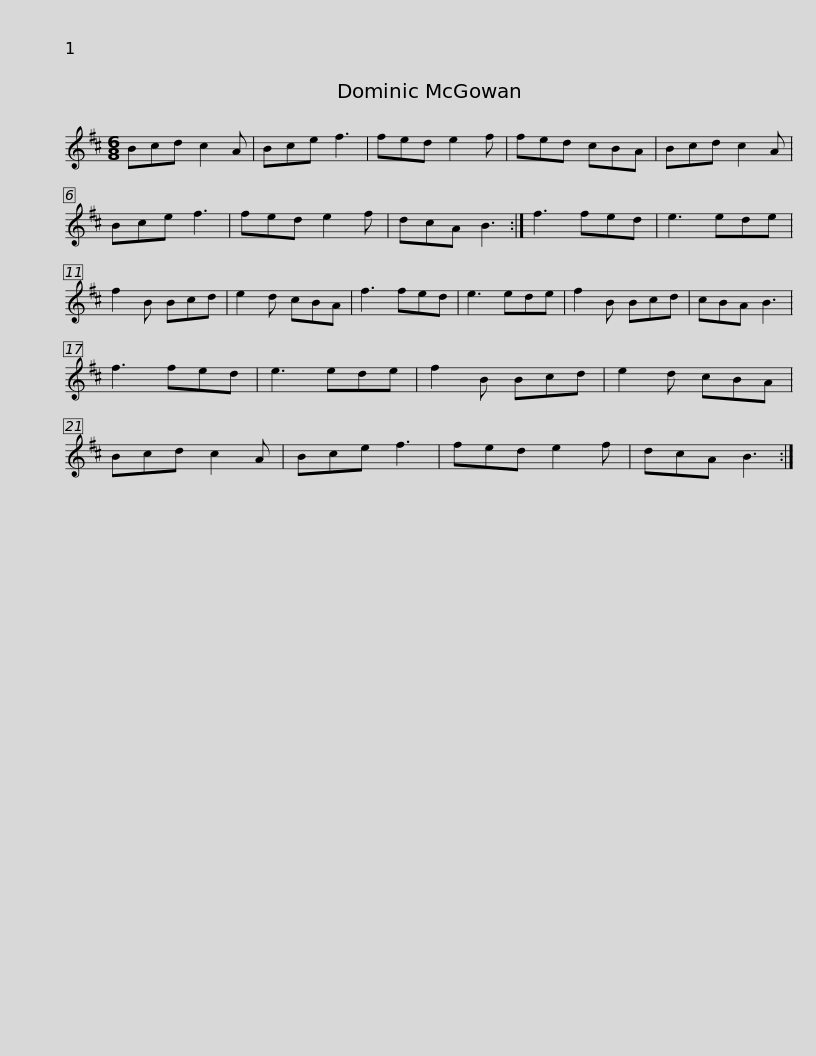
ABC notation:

X:1
L:1/8
M:6/8
I:linebreak $
K:Bmin
V:1 treble
V:1
 Bcd c2 A | Bce f3 | fed e2 f | fed cBA | Bcd c2 A | %5
 Bce f3 | fed e2 f | dcA B3 :|$ f3 fed | e3 ede | %10
 f2 B Bcd | e2 d cBA | f3 fed | e3 ede | f2 B Bcd | %15
 cBA B3 | f3 fed |$ e3 ede | f2 B Bcd | e2 d cBA | %20
 Bcd c2 A | Bce f3 | fed e2 f | dcA B3 :| %24
